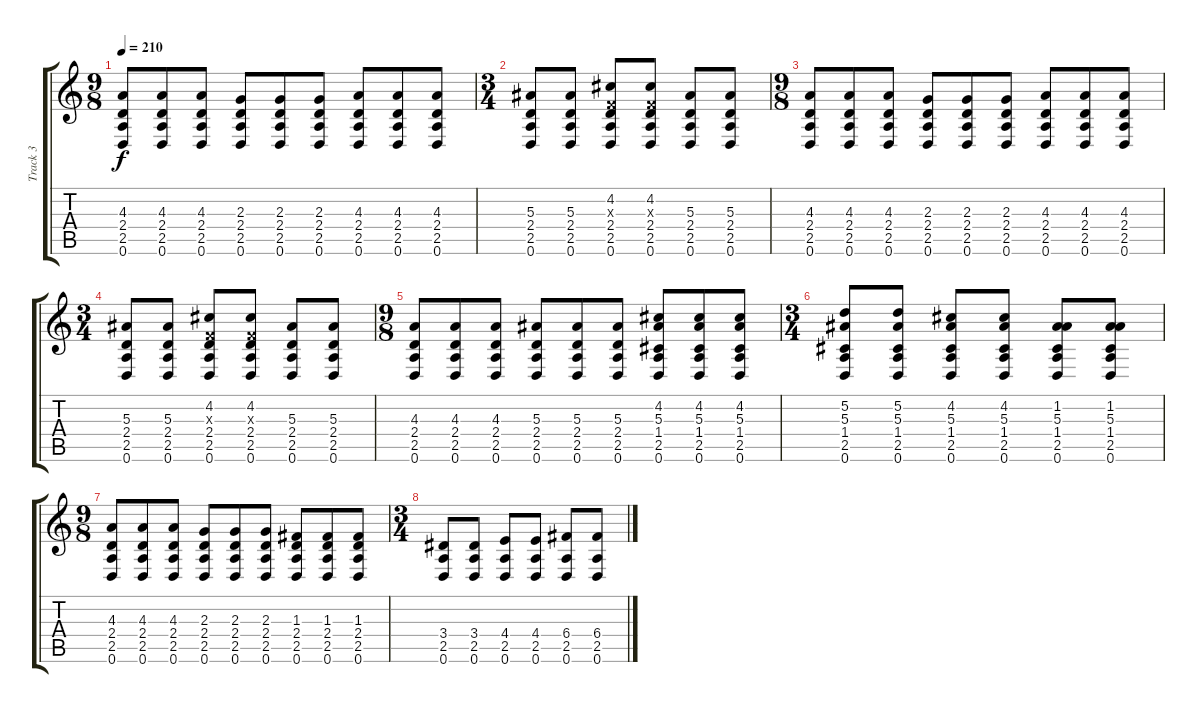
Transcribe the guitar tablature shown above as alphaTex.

\track ("Track 3" "Track 3") {instrument distortionguitar}
\staff {score tabs}
\tuning (D4 A3 F3 C3 G2 D2) {hide}
\ts (9 8)
\tempo 210
\clef g2
\ks c
(4.3 2.4 2.5 0.6).8{dy f} (4.3 2.4 2.5 0.6).8 (4.3 2.4 2.5 0.6).8 (2.3 2.4 2.5 0.6).8 (2.3 2.4 2.5 0.6).8 (2.3 2.4 2.5 0.6).8 (4.3 2.4 2.5 0.6).8 (4.3 2.4 2.5 0.6).8 (4.3 2.4 2.5 0.6).8 |
\ts (3 4)
(5.3 2.4 2.5 0.6).8 (5.3 2.4 2.5 0.6).8 (4.2 0.3{x} 2.4 2.5 0.6).8 (4.2 0.3{x} 2.4 2.5 0.6).8 (5.3 2.4 2.5 0.6).8 (5.3 2.4 2.5 0.6).8 |
\ts (9 8)
(4.3 2.4 2.5 0.6).8 (4.3 2.4 2.5 0.6).8 (4.3 2.4 2.5 0.6).8 (2.3 2.4 2.5 0.6).8 (2.3 2.4 2.5 0.6).8 (2.3 2.4 2.5 0.6).8 (4.3 2.4 2.5 0.6).8 (4.3 2.4 2.5 0.6).8 (4.3 2.4 2.5 0.6).8 |
\ts (3 4)
(5.3 2.4 2.5 0.6).8 (5.3 2.4 2.5 0.6).8 (4.2 0.3{x} 2.4 2.5 0.6).8 (4.2 0.3{x} 2.4 2.5 0.6).8 (5.3 2.4 2.5 0.6).8 (5.3 2.4 2.5 0.6).8 |
\ts (9 8)
(4.3 2.4 2.5 0.6).8 (4.3 2.4 2.5 0.6).8 (4.3 2.4 2.5 0.6).8 (5.3 2.4 2.5 0.6).8 (5.3 2.4 2.5 0.6).8 (5.3 2.4 2.5 0.6).8 (4.2 5.3 1.4 2.5 0.6).8 (4.2 5.3 1.4 2.5 0.6).8 (4.2 5.3 1.4 2.5 0.6).8 |
\ts (3 4)
(5.2 5.3 1.4 2.5 0.6).8 (5.2 5.3 1.4 2.5 0.6).8 (4.2 5.3 1.4 2.5 0.6).8 (4.2 5.3 1.4 2.5 0.6).8 (1.2 5.3 1.4 2.5 0.6).8 (1.2 5.3 1.4 2.5 0.6).8 |
\ts (9 8)
(4.3 2.4 2.5 0.6).8 (4.3 2.4 2.5 0.6).8 (4.3 2.4 2.5 0.6).8 (2.3 2.4 2.5 0.6).8 (2.3 2.4 2.5 0.6).8 (2.3 2.4 2.5 0.6).8 (1.3 2.4 2.5 0.6).8 (1.3 2.4 2.5 0.6).8 (1.3 2.4 2.5 0.6).8 |
\ts (3 4)
(3.4 2.5 0.6).8 (3.4 2.5 0.6).8 (4.4 2.5 0.6).8 (4.4 2.5 0.6).8 (6.4 2.5 0.6).8 (6.4 2.5 0.6).8
